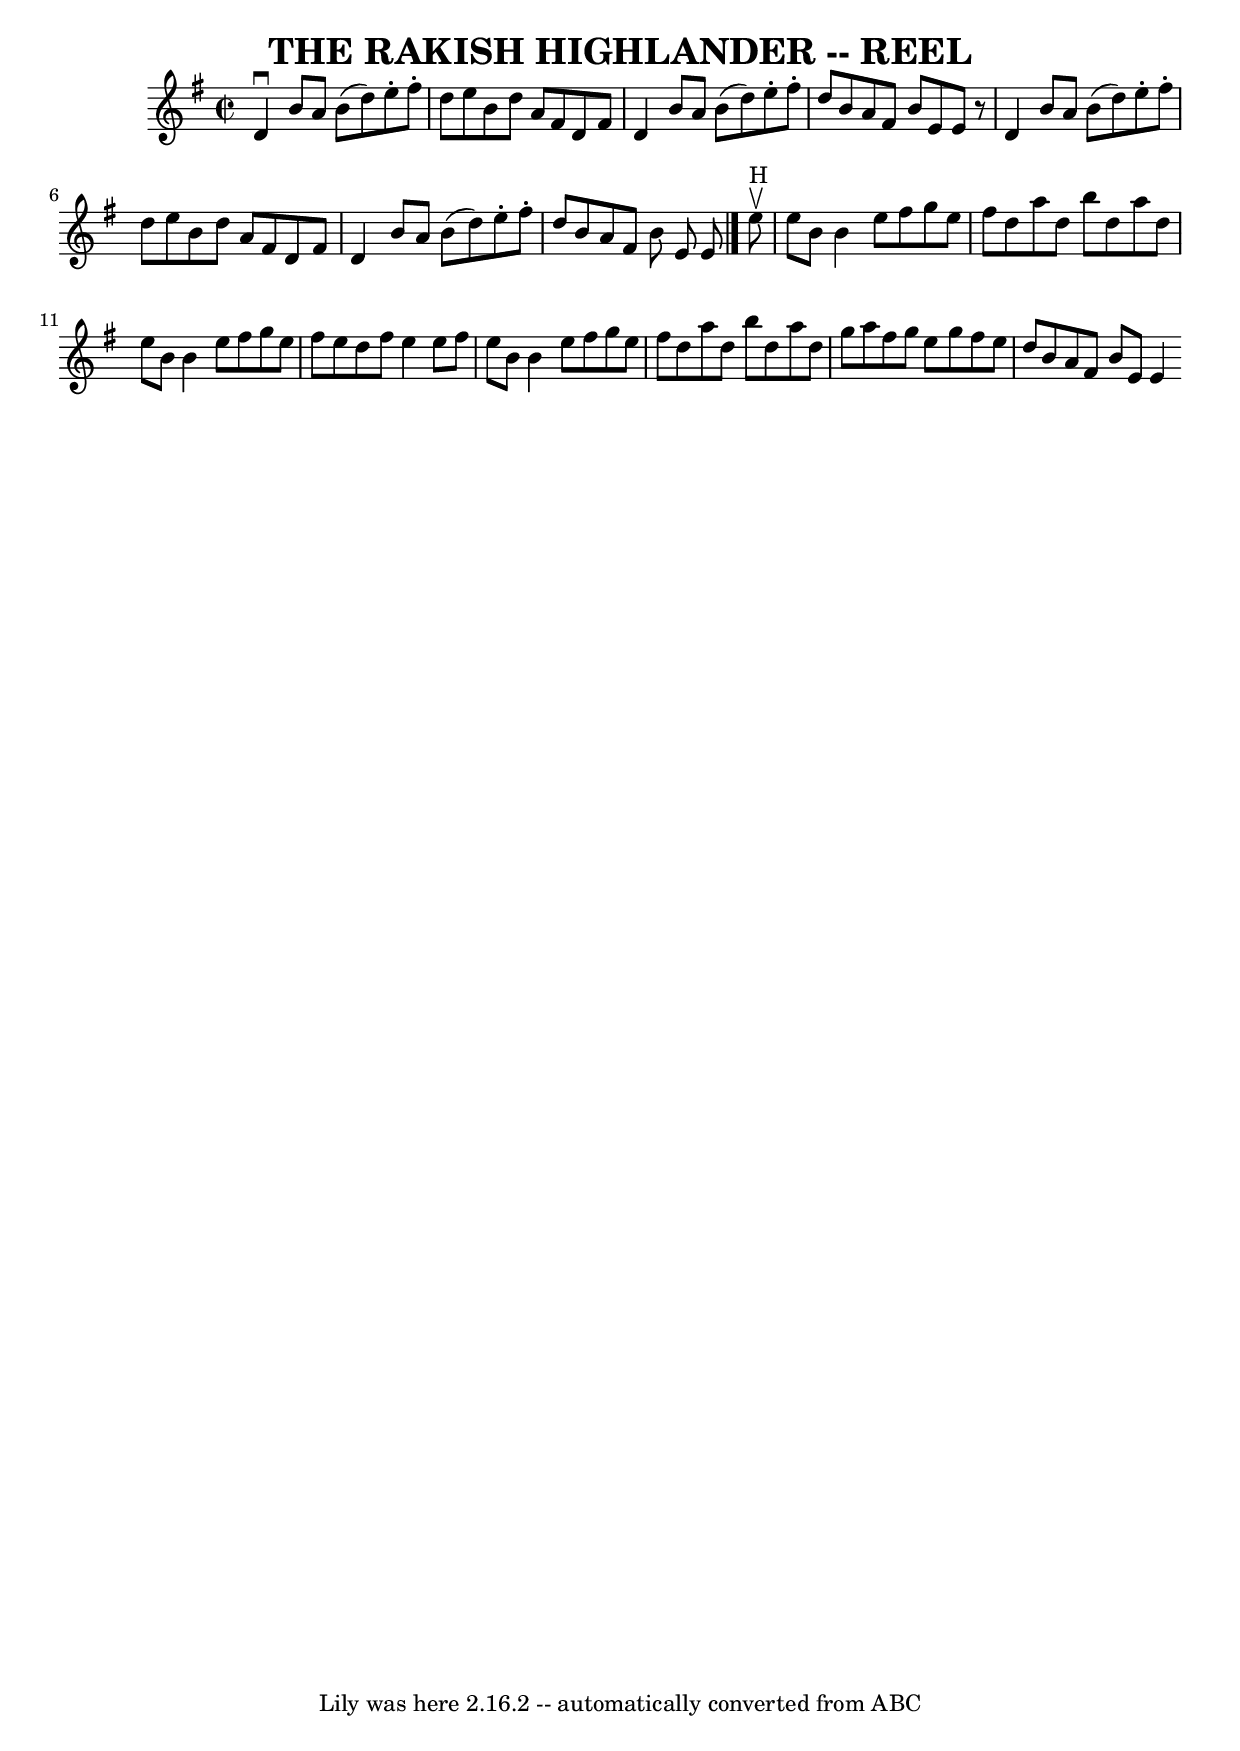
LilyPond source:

\version "2.16.2"
\include "Mammoth.ily"
\header {
  %% book = "Ryan's Mammoth Collection of Fiddle Tunes"
  crossRefNumber = "1"
  footnotes = ""
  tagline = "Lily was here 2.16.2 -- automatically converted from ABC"
  title = "THE RAKISH HIGHLANDER -- REEL"

}
voicedefault =  {


  \override Staff.TimeSignature #'style = #'C
  \time 2/2 
  \key g \major
  d'4^\downbow b'8 a'8 b'8 (d''8)      e''8-. fis''8-.    |
  d''8 e''8 b'8 d''8 a'8 fis'8       d'8 fis'8     |
  d'4 b'8 a'8 b'8 (d''8) e''8-.      fis''8-.    |
  d''8 b'8 a'8 fis'8 b'8 e'8 e'8    r8    |
  d'4 b'8 a'8 b'8 (d''8) e''8-. fis''8-.    |
  d''8 e''8 b'8 d''8 a'8 fis'8 d'8 fis'8     |
  d'4 b'8 a'8 b'8 (d''8) e''8-. fis''8-.    |
  d''8 b'8 a'8 fis'8 b'8 e'8 e'8      \bar "|."        e''8^"H"^\upbow    |
  e''8 b'8 b'4 e''8 fis''8 g''8       e''8     |
  fis''8 d''8 a''8 d''8 b''8 d''8 a''8       d''8     |
  e''8 b'8 b'4 e''8 fis''8 g''8 e''8     |
  fis''8 e''8 d''8 fis''8 e''4 e''8 fis''8     |
  e''8 b'8 b'4 e''8 fis''8 g''8 e''8    |
     fis''8 d''8 a''8 d''8 b''8 d''8 a''8 d''8     |
     g''8 a''8 fis''8 g''8 e''8 g''8 fis''8 e''8     |
     d''8 b'8 a'8 fis'8 b'8 e'8 e'4    \bar " |."   

}

\score{
  <<

    \context Staff="default"
    {
      \voicedefault 
      
    }

  >>
  \layout {
    
  }
  \midi {
  }

}
